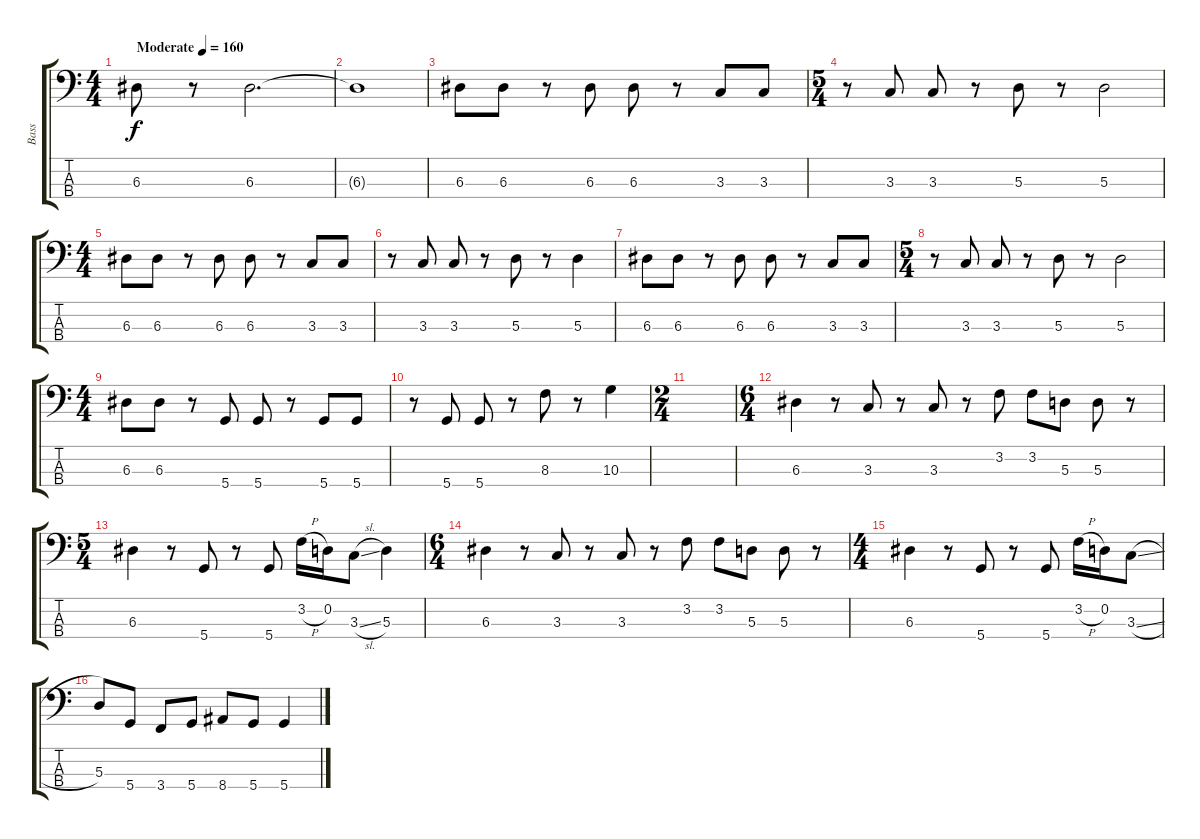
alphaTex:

\track ("Bass" "Bass") {instrument electricbassfinger}
\staff {score tabs}
\tuning (G2 D2 A1 D1) {hide}
\ts (4 4)
\tempo (160 "Moderate")
\clef f4
\ks c
6.3.8{dy f instrument electricbassfinger} r.8 6.3.2{d} |
6.3{t}.1 |
6.3.8 6.3.8 r.8 6.3.8 6.3.8 r.8 3.3.8 3.3.8 |
\ts (5 4)
r.8 3.3.8 3.3.8 r.8 5.3.8 r.8 5.3.2 |
\ts (4 4)
6.3.8 6.3.8 r.8 6.3.8 6.3.8 r.8 3.3.8 3.3.8 |
r.8 3.3.8 3.3.8 r.8 5.3.8 r.8 5.3.4 |
6.3.8 6.3.8 r.8 6.3.8 6.3.8 r.8 3.3.8 3.3.8 |
\ts (5 4)
r.8 3.3.8 3.3.8 r.8 5.3.8 r.8 5.3.2 |
\ts (4 4)
6.3.8 6.3.8 r.8 5.4.8 5.4.8 r.8 5.4.8 5.4.8 |
r.8 5.4.8 5.4.8 r.8 8.3.8 r.8 10.3.4 |
\ts (2 4)
|
\ts (6 4)
6.3.4 r.8 3.3.8 r.8 3.3.8 r.8 3.2.8 3.2.8 5.3.8 5.3.8 r.8 |
\ts (5 4)
6.3.4 r.8 5.4.8 r.8 5.4.8 3.2{h}.16 0.2.16 3.3{sl}.8 5.3.4 |
\ts (6 4)
6.3.4 r.8 3.3.8 r.8 3.3.8 r.8 3.2.8 3.2.8 5.3.8 5.3.8 r.8 |
\ts (4 4)
6.3.4 r.8 5.4.8 r.8 5.4.8 3.2{h}.16 0.2.16 3.3{sl}.8 |
5.3.8 5.4.8 3.4.8 5.4.8 8.4.8 5.4.8 5.4.4
